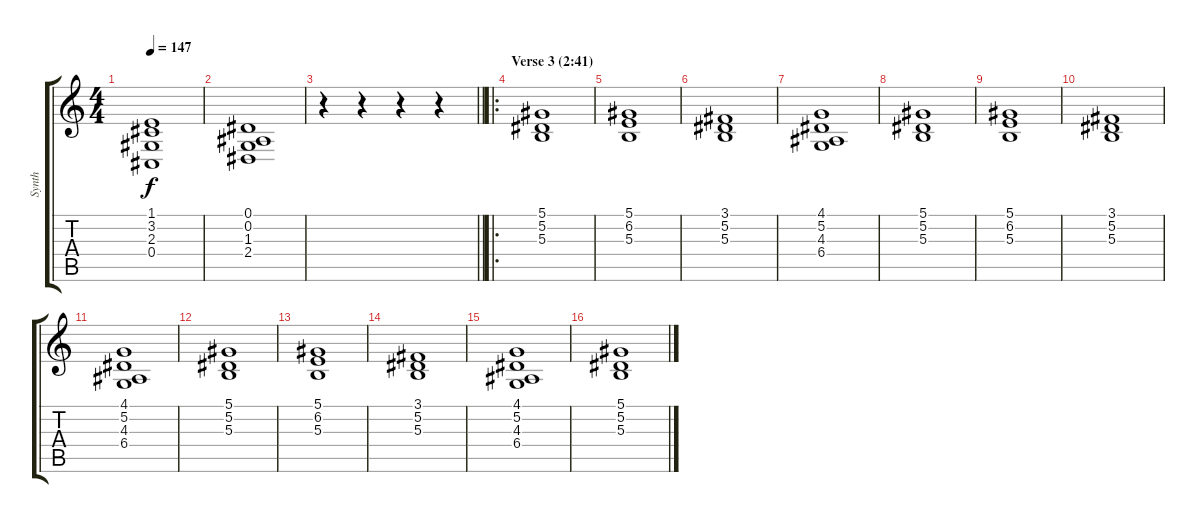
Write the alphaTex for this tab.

\track ("Synth" "Synth") {instrument stringensemble1}
\staff {score tabs}
\tuning (Eb4 Bb3 Gb3 Db3 Ab2 Eb2) {hide}
\ts (4 4)
\tempo 147
\clef g2
\ks c
(1.1 3.2 2.3 0.4).1{dy f} |
(0.1 0.2 1.3 2.4).1 |
\barLineRight lightlight
r.4 r.4 r.4 r.4 |
\ro
\section ("" "Verse 3 (2:41)")
(5.1 5.2 5.3).1 |
(5.1 6.2 5.3).1 |
(3.1 5.2 5.3).1 |
(4.1 5.2 4.3 6.4).1 |
(5.1 5.2 5.3).1 |
(5.1 6.2 5.3).1 |
(3.1 5.2 5.3).1 |
(4.1 5.2 4.3 6.4).1 |
(5.1 5.2 5.3).1 |
(5.1 6.2 5.3).1 |
(3.1 5.2 5.3).1 |
(4.1 5.2 4.3 6.4).1 |
(5.1 5.2 5.3).1
